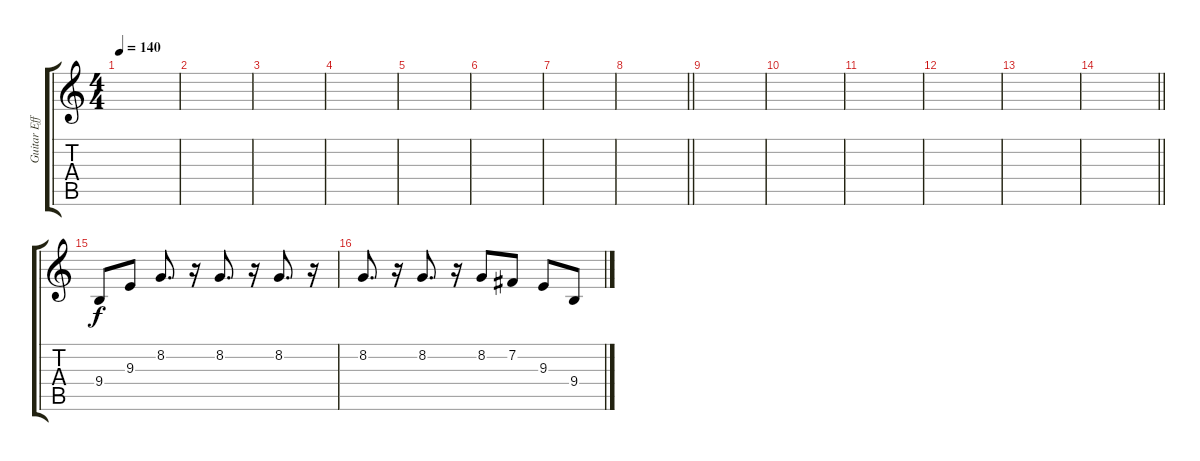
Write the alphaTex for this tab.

\track ("Guitar Effect and Keys" "Guitar Eff") {instrument pad7halo}
\staff {score tabs}
\tuning (E4 B3 G3 D3 A2 E2) {hide}
\ts (4 4)
\section ("" "")
\tempo 140
\clef g2
\ks c
|
|
|
|
|
|
|
\barLineRight lightlight
|
\section ("" "")
|
|
|
|
|
\barLineRight lightlight
|
\section ("" "")
9.4.8{volume 8 balance 8 instrument pad7halo} 9.3.8 8.2.8{d} r.16 8.2.8{d} r.16 8.2.8{d} r.16 |
8.2.8{d} r.16 8.2.8{d} r.16 8.2.8 7.2.8 9.3.8 9.4.8
